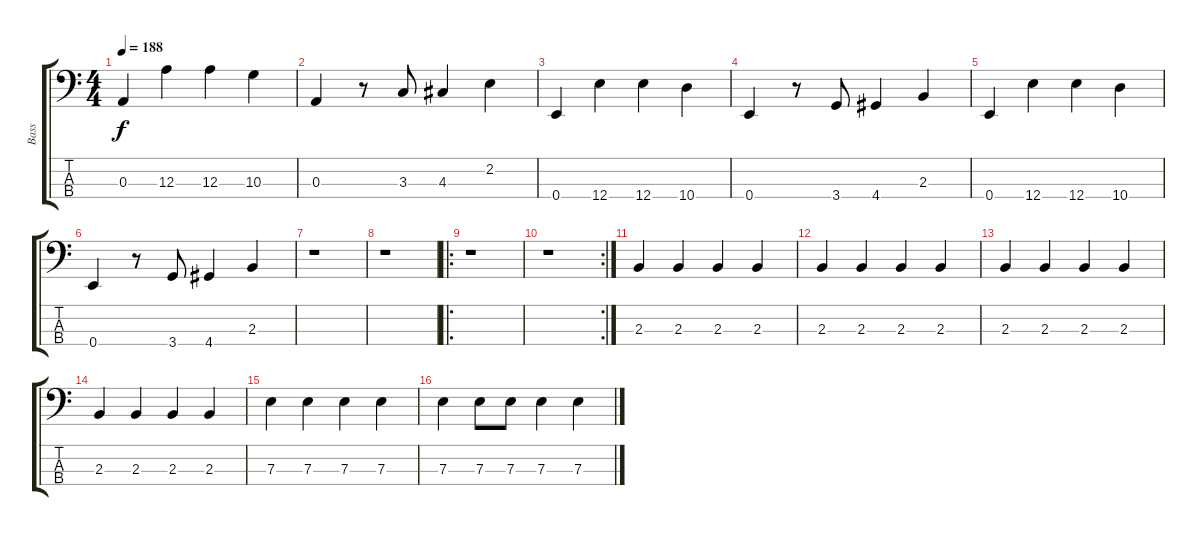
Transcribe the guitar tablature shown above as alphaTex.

\track ("Bass" "Bass") {instrument electricbassfinger}
\staff {score tabs}
\tuning (G2 D2 A1 E1) {hide}
\ts (4 4)
\tempo 188
\clef f4
\ks c
0.3.4{dy f} 12.3.4 12.3.4 10.3.4 |
0.3.4 r.8 3.3.8 4.3.4 2.2.4 |
0.4.4 12.4.4 12.4.4 10.4.4 |
0.4.4 r.8 3.4.8 4.4.4 2.3.4 |
0.4.4 12.4.4 12.4.4 10.4.4 |
0.4.4 r.8 3.4.8 4.4.4 2.3.4 |
r.1 |
r.1 |
\ro
r.1 |
\rc 2
r.1 |
2.3.4 2.3.4 2.3.4 2.3.4 |
2.3.4 2.3.4 2.3.4 2.3.4 |
2.3.4 2.3.4 2.3.4 2.3.4 |
2.3.4 2.3.4 2.3.4 2.3.4 |
7.3.4 7.3.4 7.3.4 7.3.4 |
7.3.4 7.3.8 7.3.8 7.3.4 7.3.4
